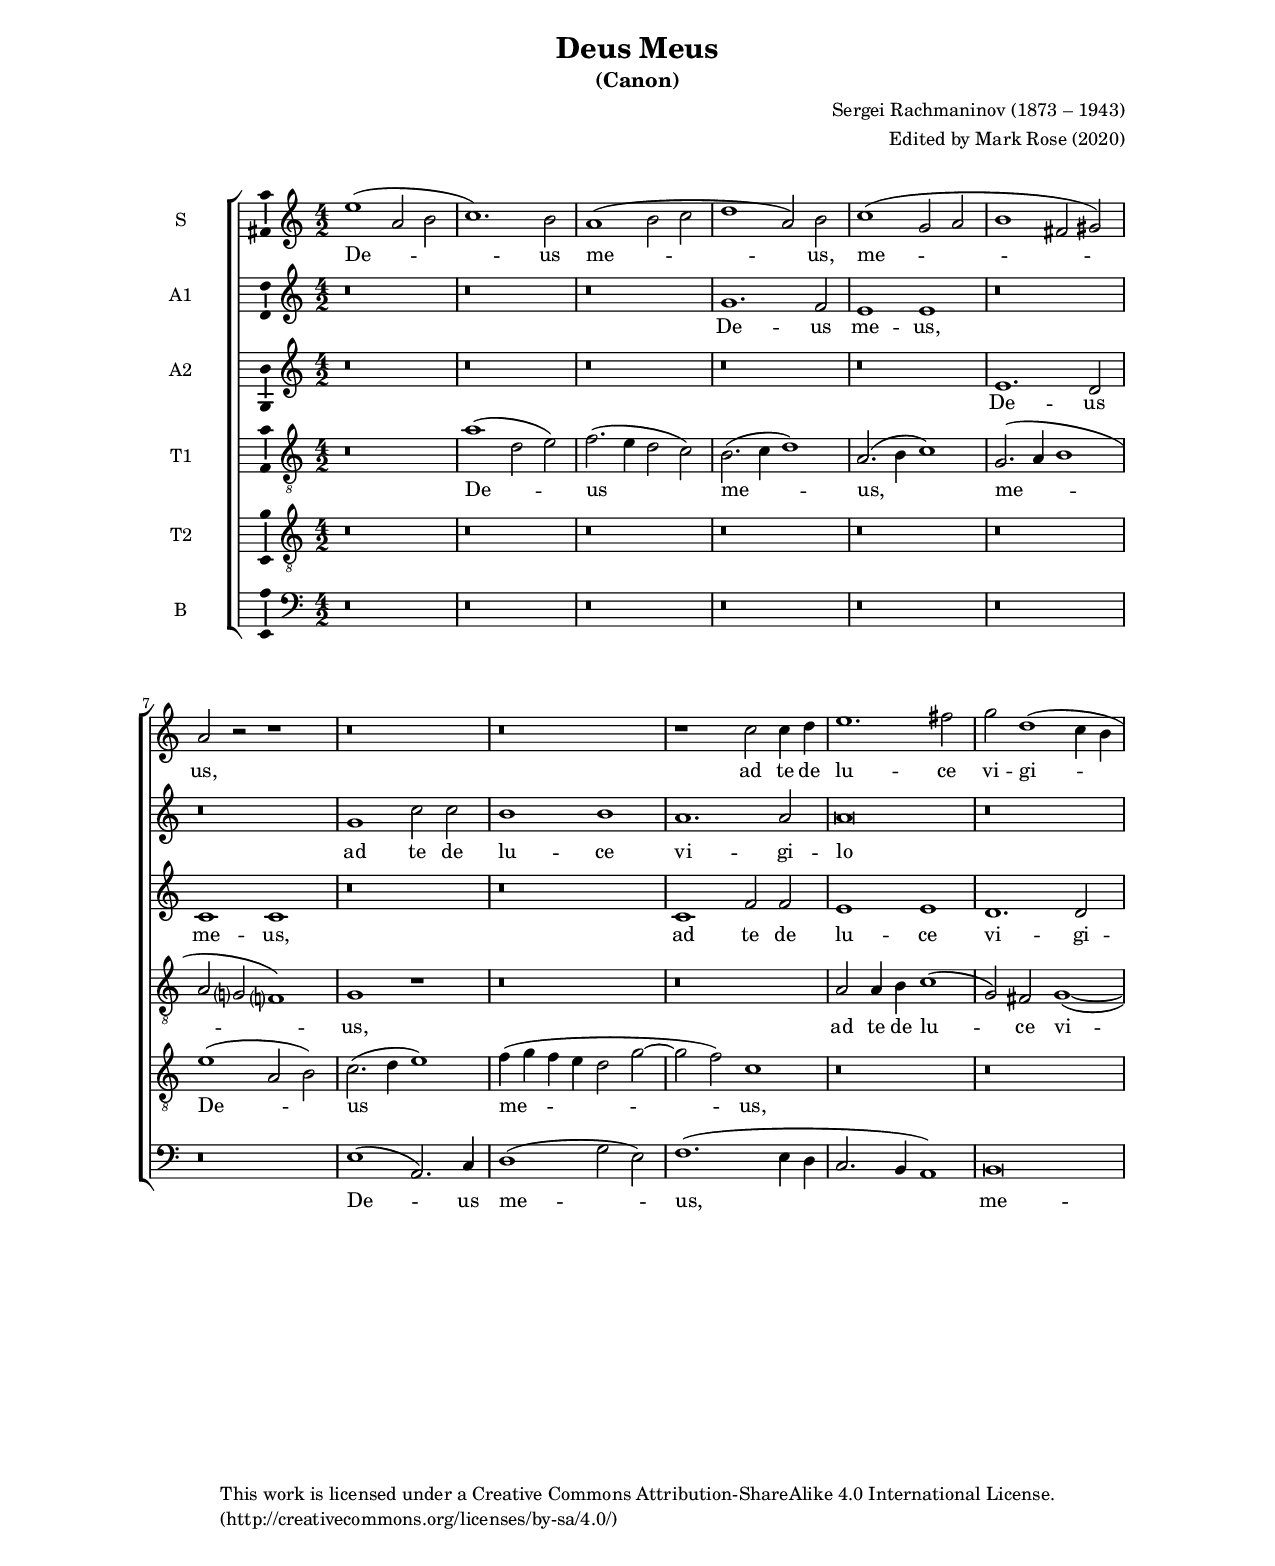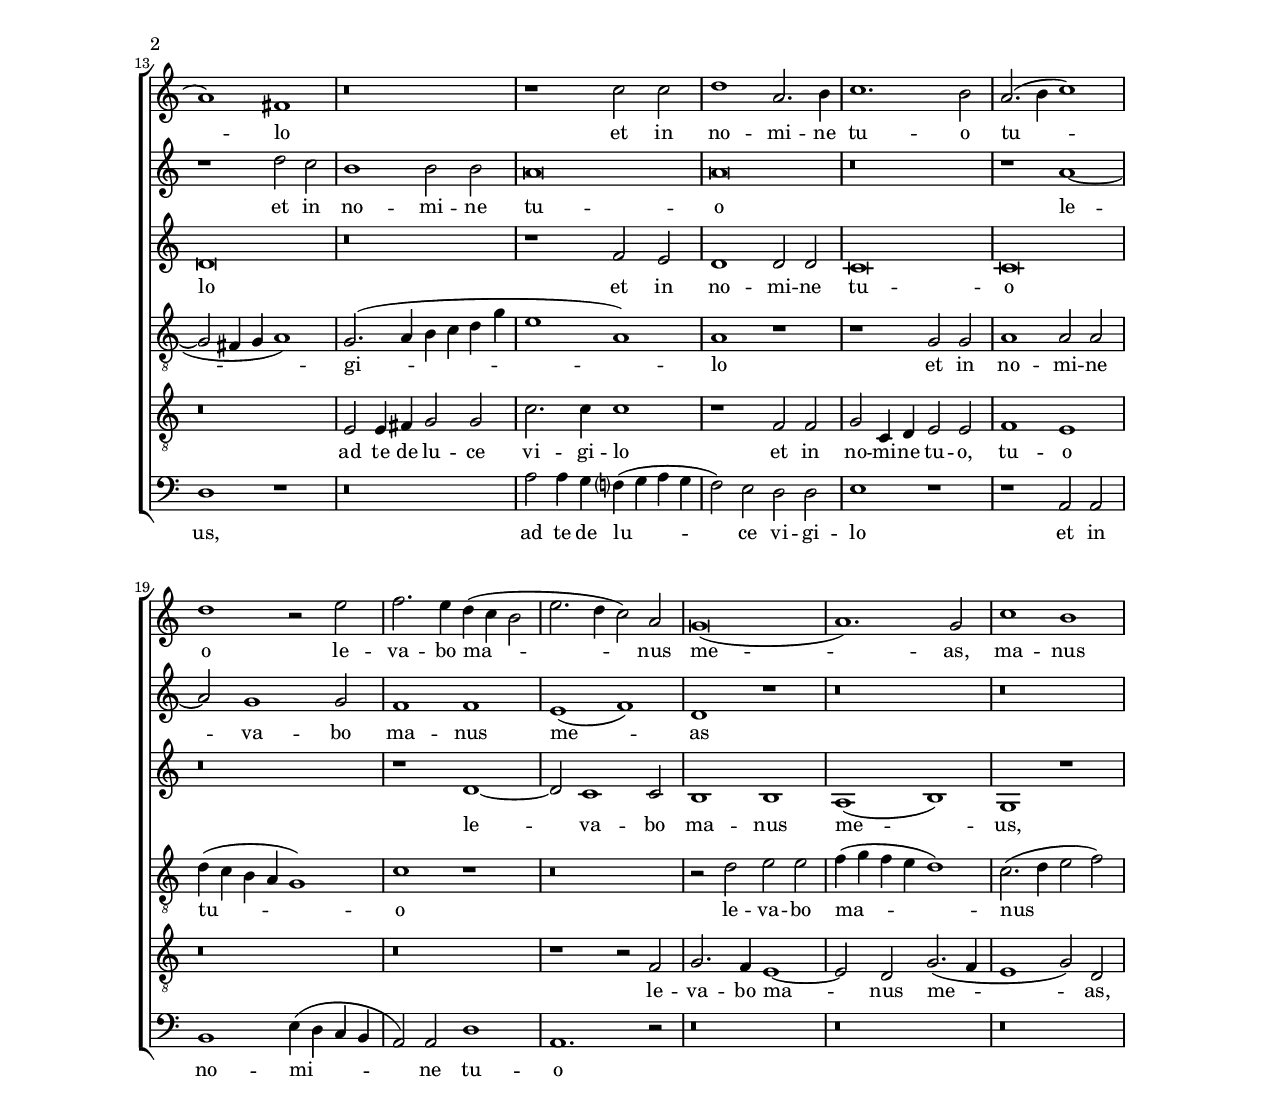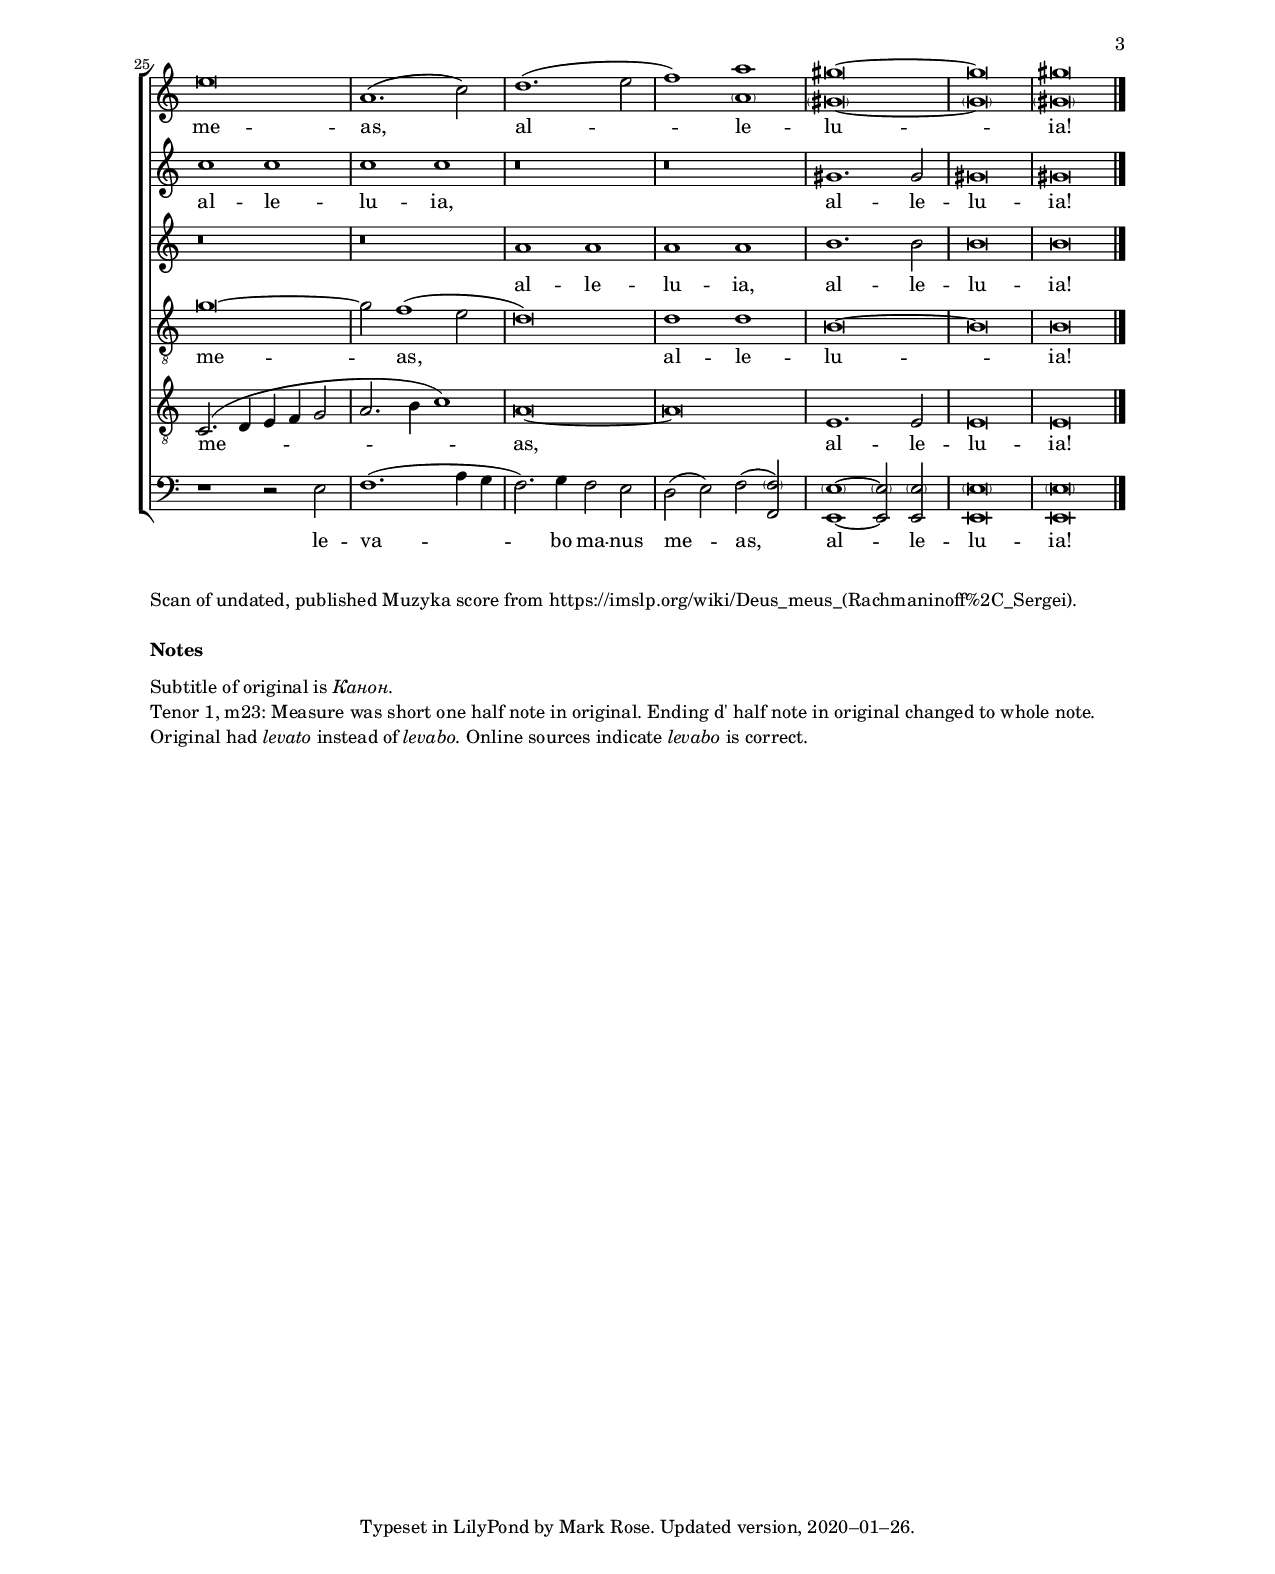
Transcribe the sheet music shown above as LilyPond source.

\language "english"

global = {
  \key c \major
  \time 4/2
  % Tempo is just for the MIDI output, so don't show it in the score.
  \set Score.tempoHideNote = ##t
  \tempo 2 = 90
}

ficta = { \once \set suggestAccidentals = ##t }

sopranoNotes = {
  \transpose c' c' {
    \set Staff.instrumentName = #"S"

    \clef "treble"
    \relative c'' {
      e1( a,2 b2 | c1.) b2 | a1( b2 c2 | d1 a2) b2 | c1( g2 a2 |
      b1 fs2 gs2) | a2 r2 r1 | r\breve | r\breve | r1 c2 c4 d4 |
      e1. fs2 | g2 d1( c4 b4 | a1) fs1 | r\breve | r1 c'2 c2 |
      d1 a2. b4 | c1. b2 | a2.( b4 c1) | d1 r2 e2 | f2. e4 d4( c4 b2 |
      e2. d4 c2) a2 | g\breve( | a1.) g2 | c1 b1 | e\breve |
      a,1.( c2) | d1.( e2 | f1) <a \parenthesize a,>1 |
        <gs \parenthesize gs,>\breve~ |
        <gs \parenthesize gs,>\breve |
        <gs \parenthesize gs,>\breve
    }
    \override Staff.BarLine.transparent = ##f
    \bar "|."
  }
}

sopranoLyrics = \lyricmode {
  De -- us me -- us, me --
  us, ad te de
  lu -- ce vi -- gi -- lo et in
  no -- mi -- ne tu -- o tu -- o le -- va -- bo ma --
  nus me -- as, ma -- nus me --
  as, al -- le -- lu -- ia!
}

altoOneNotes = {
  \transpose c' c' {
    \set Staff.instrumentName = #"A1"

    \clef "treble"
    \relative g' {
      r\breve*3 | g1. f2 e1 e1 |
      r\breve*2 | g1 c2 c2 | b1 b1 | a1. a2 |
      a\breve | r\breve | r1 d2 c2 | b1 b2 b2 | a\breve |
      a\breve | r\breve | r1 a1~ | a2 g1 g2 | f1 f1 |
      e1( f1) | d1 r1 | r\breve*2 | c'1 c1 |
      c1 c1 | r\breve*2 | gs1. gs2 | gs\breve | gs\breve
    }
  }
}

altoOneLyrics = \lyricmode {
  De -- us me -- us,
  ad te de lu -- ce vi -- gi --
  lo et in no -- mi -- ne tu --
  o le -- va -- bo ma -- nus
  me -- as al -- le --
  lu -- ia, al -- le -- lu -- ia!
}

altoTwoNotes = {
  \transpose c' c' {
    \set Staff.instrumentName = #"A2"

    \clef "treble"
    \relative g' {
      r\breve*5 |
      e1. d2 | c1 c1 | r\breve*2 | c1 f2 f2 |
      e1 e1 | d1. d2 | d\breve | r\breve | r1 f2 e2 |
      d1 d2 d2 | c\breve | c\breve | r\breve | r1 d1~ |
      d2 c1 c2 | b1 b1 | a1( b1) | g1 r1 | r\breve |
      r\breve | a'1 a1 | a1 a1 | b1. b2 | b\breve | b\breve
    }
  }
}

altoTwoLyrics = \lyricmode {
  De -- us me -- us, ad te de
  lu -- ce vi -- gi -- lo et in
  no -- mi -- ne tu -- o le --
  va -- bo ma -- nus me -- us,
  al -- le -- lu -- ia, al -- le -- lu -- ia!
}

tenorOneNotes = {
  \transpose c' c' {
    \set Staff.instrumentName = #"T1"

    \clef "treble_8"
    \relative c' {
      r\breve | a'1( d,2 e2) | f2.( e4 d2 c2) | b2.( c4 d1) | a2.( b4 c1) |
      g2.( a4 b1 | a2 g?2 f?1) | g1 r1 | r\breve*2 |
      a2 a4 b4 c1( | g2) fs2 g1~( | g2 fs4 g4 a1) | g2.( a4 b4 c4 d4 g4 |
          e1 a,1) |
      a1 r1 | r1 g2 g2 | a1 a2 a2 | d4( c4 b4 a4 g1) | c1 r1 |
      r\breve | r2 d2 e2 e2 | f4( g4 f4 e4 d1) | c2.( d4 e2 f2) | g\breve~ |
      g2 f1( e2 | d\breve) | d1 d1 | b\breve~ | b\breve | b\breve
    }
  }
}

tenorOneLyrics = \lyricmode {
  De -- us me -- us,
  me -- us,
  ad te de lu -- ce vi -- gi --
  lo et in no -- mi -- ne tu -- o
  le -- va -- bo ma -- nus me --
  as, al -- le -- lu -- ia!
}

tenorTwoNotes = {
  \transpose c' c' {
    \set Staff.instrumentName = #"T2"

    \clef "treble_8"
    \relative c' {
      r\breve*5 |
      r\breve | e1( a,2 b2) | c2.( d4 e1) | f4( g4 f4 e4 d2 g2~ | g2 f2) c1 |
      r\breve*3 | e,2 e4 fs4 g2 g2 | c2. c4 c1 |
      r1 f,2 f2 | g2 c,4 d4 e2 e2 | f1 e1 | r\breve*2 |
      r1 r2 f2 | g2. f4 e1~ | e2 d2 g2.( f4 | e1 g2) d2 | c2.( d4 e4 f4 g2 |
      a2. b4 c1) | a\breve~ | a\breve | e1. e2 | e\breve | e\breve
    }
  }
}

tenorTwoLyrics = \lyricmode {
  De -- us me -- us,
  ad te de lu -- ce vi -- gi -- lo
  et in no -- mi -- ne tu -- o, tu -- o
  le -- va -- bo ma -- nus me -- as, me --
  as, al -- le -- lu -- ia!
}

bassNotes = {
  \transpose c' c' {
    \set Staff.instrumentName = #"B"

    \clef "bass"
    \relative c {
      r\breve*5 |
      r\breve*2 | e1( a,2.) c4 | d1( g2 e2) | f1.( e4 d4 |
      c2. b4 a1) | b\breve | d1 r1 | r\breve | a'2 a4 g4 f?4( g4 a4 g4 |
      f2) e2 d2 d2 | e1 r1 | r1 a,2 a2 | b1 e4( d4 c4 b4 | a2) a2 d1 |
      a1. r2 | r\breve*3 | r1 r2 e'2 |
      f1.( a4 g4 | f2.) g4 f2 e2 | d2( e2) f2( <\parenthesize f f,>2) |
          <\parenthesize e e,>1~ <\parenthesize e e,>2 <\parenthesize e e,>2 |
          <\parenthesize e e,>\breve | <\parenthesize e e,>\breve
    }
  }
}

bassLyrics = \lyricmode {
  De -- us me -- us,
  me -- us, ad te de lu --
  ce vi -- gi -- lo et in no -- mi -- ne tu --
  o le --
  va -- bo ma -- nus me -- as, al -- le -- lu -- ia!
}

\header{
  title = "Deus Meus"
  subtitle = "(Canon)"
  composer = "Sergei Rachmaninov (1873 – 1943)"
  arranger = "Edited by Mark Rose (2020)"
  %poet = "???"
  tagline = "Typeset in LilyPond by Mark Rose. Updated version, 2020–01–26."
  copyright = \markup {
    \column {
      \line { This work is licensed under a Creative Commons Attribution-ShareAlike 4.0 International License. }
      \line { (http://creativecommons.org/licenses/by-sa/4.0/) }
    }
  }
}

#(set-global-staff-size 16)

\paper {
  #(include-special-characters) % So we can use HTML entities.
  #(set-paper-size "letter")

  left-margin = 1\in
  right-margin = 1\in
  top-margin = 0.5\in
  bottom-margin = 0.5\in

  ragged-bottom = ##t
  system-system-spacing #'basic-distance = 15
}

\markup { \vspace #1 }

\score {
  \new ChoirStaff = choirStaff \with {
    midiInstrument = #"oboe"
  } <<
    \new Voice = "sopranoNotes" \with {
      \remove "Note_heads_engraver"
      \consists "Completion_heads_engraver"
      \remove "Rest_engraver"
      \consists "Completion_rest_engraver"
    } << \global \sopranoNotes >>
    \new Lyrics = "sopranoLyrics"
      \lyricsto sopranoNotes { \sopranoLyrics }

    \new Voice = "altoOneNotes" \with {
      \remove "Note_heads_engraver"
      \consists "Completion_heads_engraver"
      \remove "Rest_engraver"
      \consists "Completion_rest_engraver"
    } << \global \altoOneNotes >>
    \new Lyrics = "altoOneLyrics" \lyricsto altoOneNotes { \altoOneLyrics }

    \new Voice = "altoTwoNotes" \with {
      \remove "Note_heads_engraver"
      \consists "Completion_heads_engraver"
      \remove "Rest_engraver"
      \consists "Completion_rest_engraver"
    } << \global \altoTwoNotes >>
    \new Lyrics = "altoTwoLyrics" \lyricsto altoTwoNotes { \altoTwoLyrics }

    \new Voice = "tenorOneNotes" \with {
      \remove "Note_heads_engraver"
      \consists "Completion_heads_engraver"
      \remove "Rest_engraver"
      \consists "Completion_rest_engraver"
    } << \global \tenorOneNotes >>
    \new Lyrics = "tenorOneLyrics" \lyricsto tenorOneNotes { \tenorOneLyrics }

    \new Voice = "tenorTwoNotes" \with {
      \remove "Note_heads_engraver"
      \consists "Completion_heads_engraver"
      \remove "Rest_engraver"
      \consists "Completion_rest_engraver"
    } << \global \tenorTwoNotes >>
    \new Lyrics = "tenorTwoLyrics" \lyricsto tenorTwoNotes { \tenorTwoLyrics }

    \new Voice = "bassNotes" \with {
      \remove "Note_heads_engraver"
      \consists "Completion_heads_engraver"
      \remove "Rest_engraver"
      \consists "Completion_rest_engraver"
    } << \global \bassNotes >>
    \new Lyrics = "bassLyrics" \lyricsto bassNotes { \bassLyrics }
  >>

  \layout {
    \context {
      \Voice

      \consists "Ambitus_engraver"

      % The command below can be commented out in
      % short scores, but especially for large scores you
      % will typically yield better line breaking and improve
      % overall spacing if you do not comment the command out.

      \remove "Forbid_line_break_engraver"
    }
  }
  \midi { }
}

\markuplist {
  \vspace #1
  \column {
    \line { Scan of undated, published Muzyka score from https://imslp.org/wiki/Deus_meus_(Rachmaninoff%2C_Sergei). }
    \vspace #1
    \line { \bold Notes }
    \vspace #0.5
    \line { Subtitle of original is \italic { Канон. } }
    \line { Tenor 1, m23: Measure was short one half note in original. Ending d' half note in original changed to whole note. }
    \line { Original had \italic { levato } instead of \italic { levabo. } Online sources indicate \italic { levabo } is correct. }
  }
}

\version "2.18.2"  % necessary for upgrading to future LilyPond versions.
